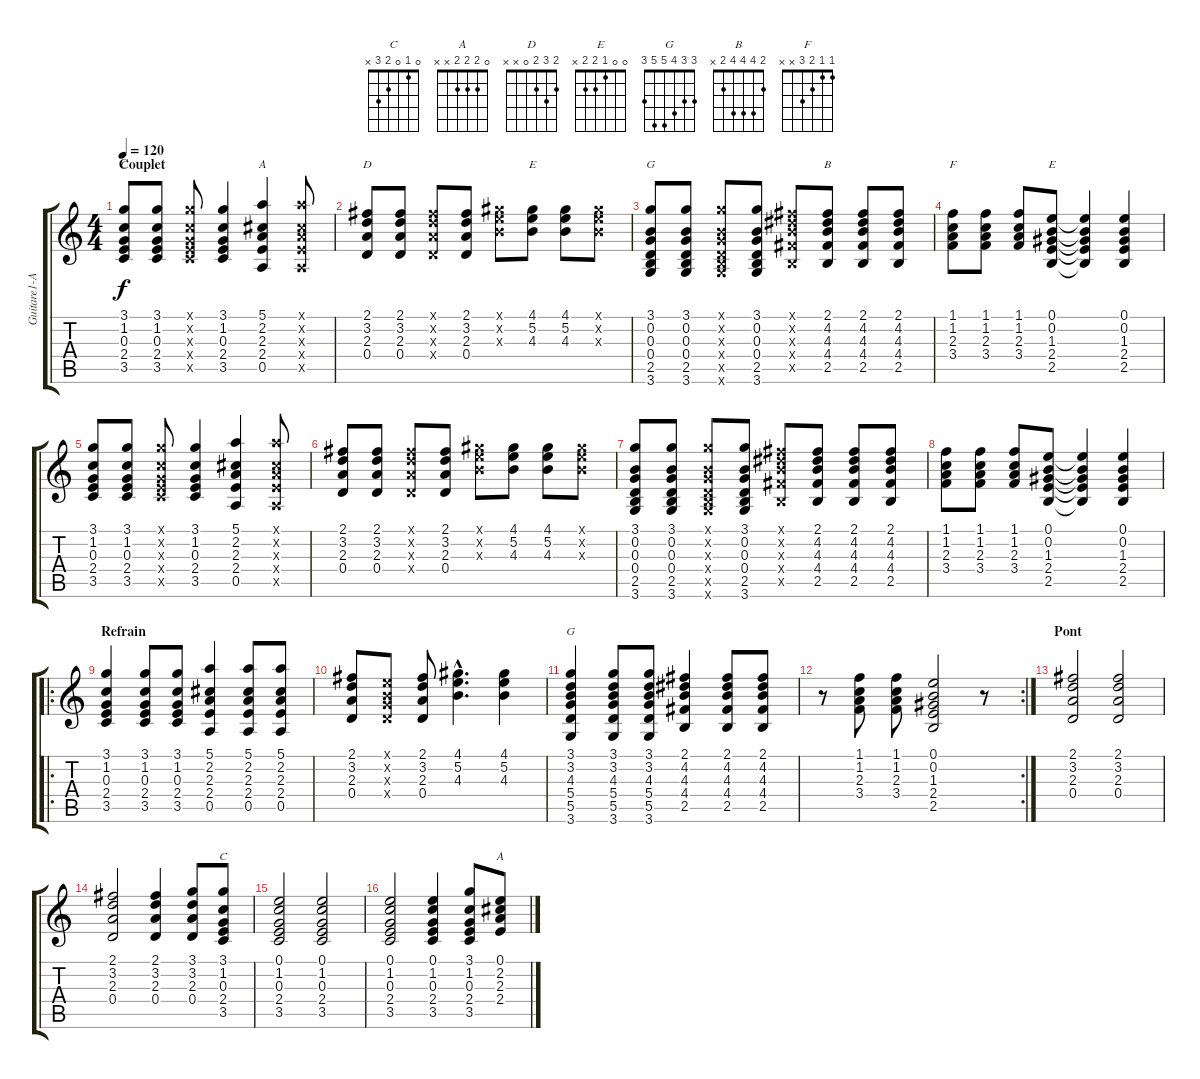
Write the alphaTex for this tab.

\track ("Guitare1-Accords" "Guitare1-A") {instrument acousticguitarnylon}
\staff {score tabs}
\tuning (E4 B3 G3 D3 A2 E2) {hide}
\chord ("C" 3 1 0 2 3 x)
\chord ("A" 5 2 2 2 0 x)
\chord ("D" 2 3 2 0 x x)
\chord ("E" 4 5 4 x x x)
\chord ("G" 3 0 0 0 2 3)
\chord ("B" 2 4 4 4 2 x)
\chord ("F" 1 1 2 3 x x)
\chord ("E" 0 0 1 2 2 x)
\chord ("G" 3 3 4 5 5 3)
\chord ("C" 0 1 0 2 3 x)
\chord ("A" 0 2 2 2 x x)
\ts (4 4)
\section ("" "Couplet")
\tempo 120
\clef g2
\ks c
(3.1 1.2 0.3 2.4 3.5).8{ch "C" dy f volume 9} (3.1 1.2 0.3 2.4 3.5).8 (3.1{x} 1.2{x} 0.3{x} 2.4{x} 3.5{x}).8 (3.1 1.2 0.3 2.4 3.5).4 (5.1 2.2 2.3 2.4 0.5).4{ch "A"} (5.1{x} 2.2{x} 2.3{x} 2.4{x} 0.5{x}).8 |
(2.1 3.2 2.3 0.4).8{ch "D"} (2.1 3.2 2.3 0.4).8 (2.1{x} 3.2{x} 2.3{x} 0.4{x}).8 (2.1 3.2 2.3 0.4).8 (4.1{x} 5.2{x} 4.3{x}).8 (4.1 5.2 4.3).8{ch "E"} (4.1 5.2 4.3).8 (4.1{x} 5.2{x} 4.3{x}).8 |
(3.1 0.2 0.3 0.4 2.5 3.6).8{ch "G"} (3.1 0.2 0.3 0.4 2.5 3.6).8 (3.1{x} 0.2{x} 0.3{x} 0.4{x} 2.5{x} 3.6{x}).8 (3.1 0.2 0.3 0.4 2.5 3.6).8 (2.1{x} 4.2{x} 4.3{x} 4.4{x} 2.5{x}).8 (2.1 4.2 4.3 4.4 2.5).8{ch "B"} (2.1 4.2 4.3 4.4 2.5).8 (2.1 4.2 4.3 4.4 2.5).8 |
(1.1 1.2 2.3 3.4).8{ch "F"} (1.1 1.2 2.3 3.4).8 (1.1 1.2 2.3 3.4).8 (0.1 0.2 1.3 2.4 2.5).8{ch "E"} (0.1{t} 0.2{t} 1.3{t} 2.4{t} 2.5{t}).4 (0.1 0.2 1.3 2.4 2.5).4 |
(3.1 1.2 0.3 2.4 3.5).8{volume 9} (3.1 1.2 0.3 2.4 3.5).8 (3.1{x} 1.2{x} 0.3{x} 2.4{x} 3.5{x}).8 (3.1 1.2 0.3 2.4 3.5).4 (5.1 2.2 2.3 2.4 0.5).4 (5.1{x} 2.2{x} 2.3{x} 2.4{x} 0.5{x}).8 |
(2.1 3.2 2.3 0.4).8 (2.1 3.2 2.3 0.4).8 (2.1{x} 3.2{x} 2.3{x} 0.4{x}).8 (2.1 3.2 2.3 0.4).8 (4.1{x} 5.2{x} 4.3{x}).8 (4.1 5.2 4.3).8 (4.1 5.2 4.3).8 (4.1{x} 5.2{x} 4.3{x}).8 |
(3.1 0.2 0.3 0.4 2.5 3.6).8 (3.1 0.2 0.3 0.4 2.5 3.6).8 (3.1{x} 0.2{x} 0.3{x} 0.4{x} 2.5{x} 3.6{x}).8 (3.1 0.2 0.3 0.4 2.5 3.6).8 (2.1{x} 4.2{x} 4.3{x} 4.4{x} 2.5{x}).8 (2.1 4.2 4.3 4.4 2.5).8 (2.1 4.2 4.3 4.4 2.5).8 (2.1 4.2 4.3 4.4 2.5).8 |
(1.1 1.2 2.3 3.4).8 (1.1 1.2 2.3 3.4).8 (1.1 1.2 2.3 3.4).8 (0.1 0.2 1.3 2.4 2.5).8 (0.1{t} 0.2{t} 1.3{t} 2.4{t} 2.5{t}).4 (0.1 0.2 1.3 2.4 2.5).4 |
\ro
\section ("" "Refrain")
(3.1 1.2 0.3 2.4 3.5).4{volume 14} (3.1 1.2 0.3 2.4 3.5).8 (3.1 1.2 0.3 2.4 3.5).8 (5.1 2.2 2.3 2.4 0.5).4 (5.1 2.2 2.3 2.4 0.5).8 (5.1 2.2 2.3 2.4 0.5).8 |
(2.1 3.2 2.3 0.4).8 (0.1{x} 0.2{x} 0.3{x} 0.4{x}).8 (2.1 3.2 2.3 0.4).8 (4.1{hac} 5.2{hac} 4.3{hac}).4{d} (4.1 5.2 4.3).4 |
(3.1 3.2 4.3 5.4 5.5 3.6).4{ch "G"} (3.1 3.2 4.3 5.4 5.5 3.6).8 (3.1 3.2 4.3 5.4 5.5 3.6).8 (2.1 4.2 4.3 4.4 2.5).4 (2.1 4.2 4.3 4.4 2.5).8 (2.1 4.2 4.3 4.4 2.5).8 |
\rc 2
r.8 (1.1 1.2 2.3 3.4).8 (1.1 1.2 2.3 3.4).8 (0.1 0.2 1.3 2.4 2.5).2 r.8 |
\section ("" "Pont")
(2.1 3.2 2.3 0.4).2 (2.1 3.2 2.3 0.4).2 |
(2.1 3.2 2.3 0.4).2 (2.1 3.2 2.3 0.4).4 (3.1 3.2 2.3 0.4).8 (3.1 1.2 0.3 2.4 3.5).8{ch "C"} |
(0.1 1.2 0.3 2.4 3.5).2 (0.1 1.2 0.3 2.4 3.5).2 |
(0.1 1.2 0.3 2.4 3.5).2 (0.1 1.2 0.3 2.4 3.5).4 (3.1 1.2 0.3 2.4 3.5).8 (0.1 2.2 2.3 2.4).8{ch "A"}
